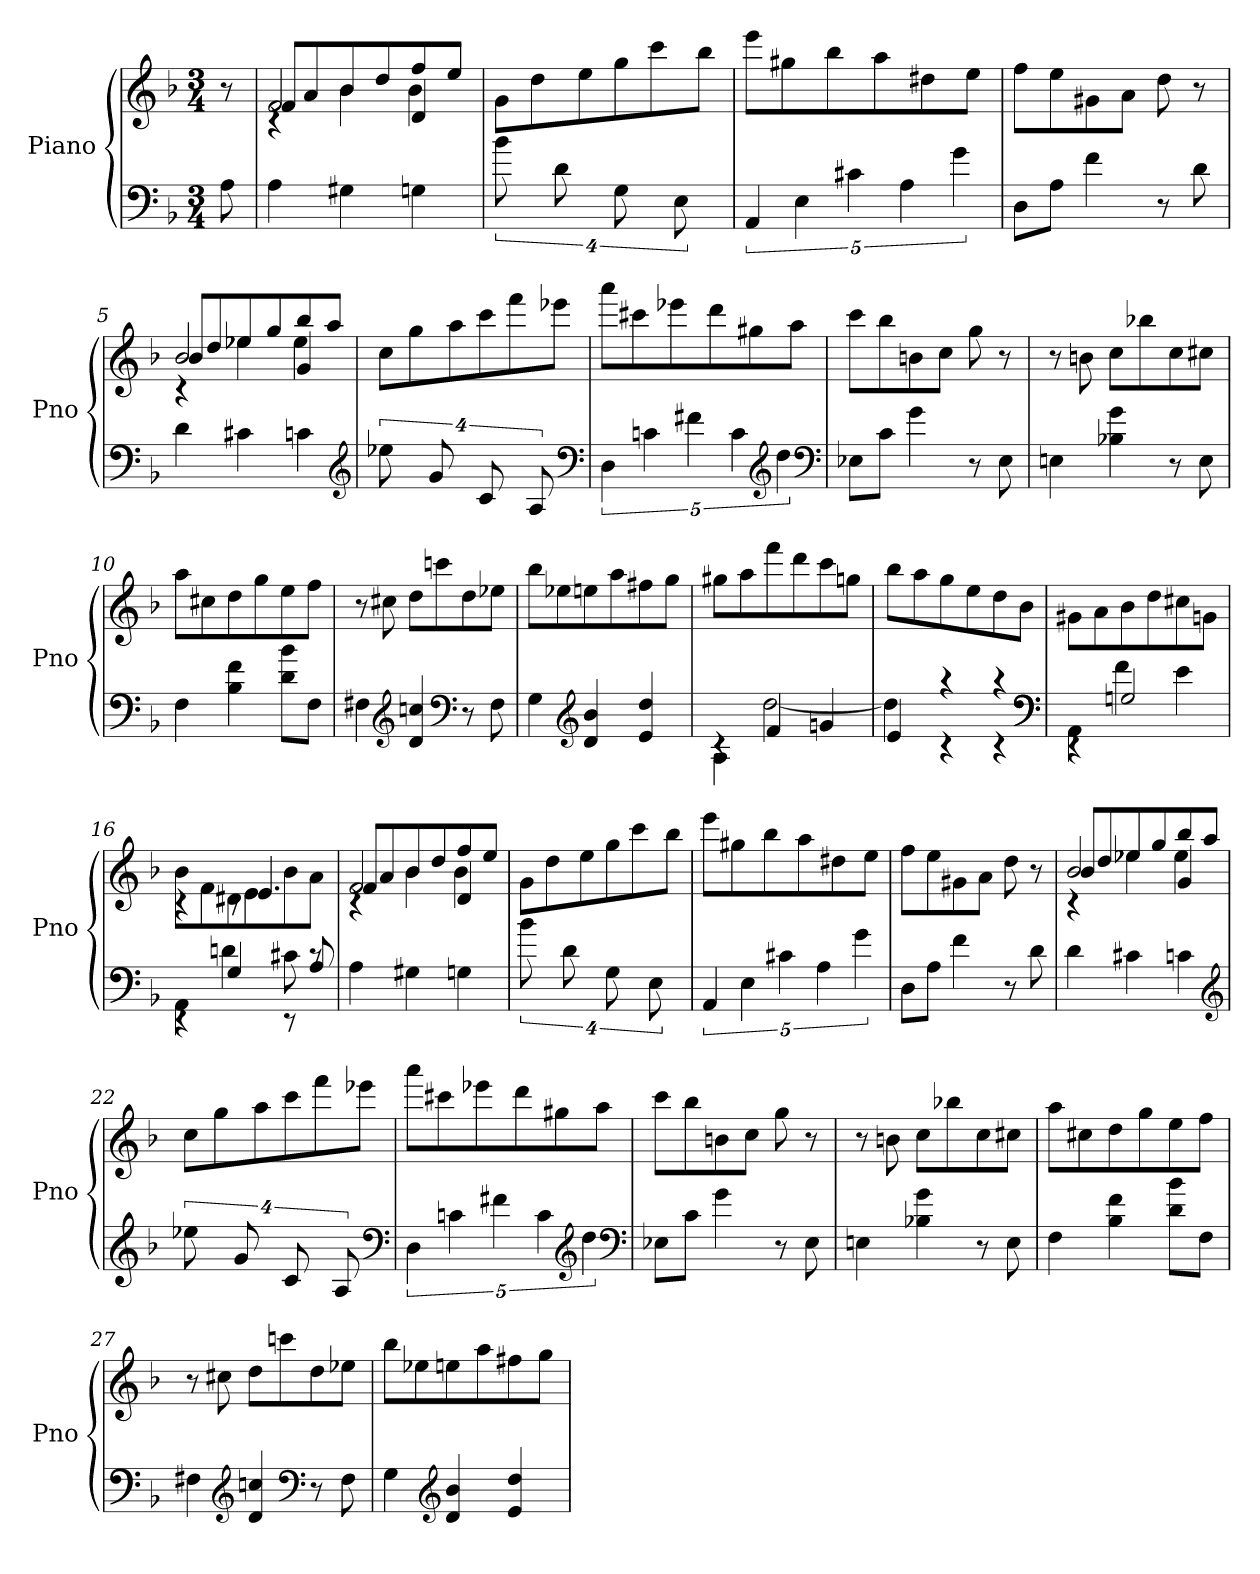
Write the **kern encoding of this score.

**kern	**kern
*part1	*part1
*staff2	*staff1
*I"Piano	*
*I'Pno	*
*clefF4	*clefG2
*k[b-]	*k[b-]
*d:	*d:
*M3/4	*M3/4
=	=
8A	8r
=1	=1
*	*^
*	*	*^
4A	2f	4rc	8fL
.	.	.	8a
4G#X	.	4b-	8b-
.	.	.	8dd
4Gn	4d	4b-	8ff
.	.	.	8eeJ
*	*v	*v	*v
=2	=2
16%3b-	8gL
.	8dd
16%3d	.
.	8ee
16%3G	8gg
.	8ccc
16%3E	.
.	8bb-J
=3	=3
20%3AA	8eeeL
.	8gg#X
20%3E	.
.	8bb-
20%3c#X	.
.	8aa
20%3A	.
.	8dd#X
20%3g	.
.	8eeJ
=4	=4
8DL	8ffL
8AJ	8ee
4f	8g#X
.	8aJ
8r	8dd
8d	8r
=5	=5
*	*^
*	*	*^
4d	2b-	4rc	8b-L
.	.	.	8dd
4c#X	.	4ee-X	8ee-X
.	.	.	8gg
4cn	4g	4ee-	8bb-
.	.	.	8aaJ
*	*v	*v	*v
*clefG2	*
=6	=6
16%3ee-X	8ccL
.	8gg
16%3g	.
.	8aa
16%3c	8ccc
.	8fff
16%3A	.
.	8eee-XJ
*clefF4	*
=7	=7
20%3D	8aaaL
.	8ccc#X
20%3cn	.
.	8eee-X
20%3f#X	.
.	8ddd
20%3c	.
.	8gg#X
*clefG2	*
20%3dd	.
.	8aaJ
*clefF4	*
=8	=8
8E-XL	8cccL
8cJ	8bb-
4g	8bn
.	8ccJ
8r	8gg
8E-	8r
=9	=9
4En	8r
.	8bn
4B-X 4g	8ccL
.	8bb-X
8r	8cc
8E	8cc#XJ
=10	=10
4F	8aaL
.	8cc#X
4B- 4f	8dd
.	8gg
8d 8b-L	8ee
8FJ	8ffJ
=11	=11
4F#X	8r
.	8cc#X
*clefG2	*
4d 4ccn	8ddL
.	8cccn
*clefF4	*
8r	8dd
8F#	8ee-XJ
=12	=12
4G	8bb-L
.	8ee-X
*clefG2	*
4d 4b-	8een
.	8aa
4e 4dd	8ff#X
.	8ggJ
=13	=13
*^	*
4rc	4A	8gg#XL
.	.	8aa
4f	[2dd	8fff
.	.	8ddd
4gn	.	8ccc
.	.	8ggnJ
=14	=14	=14
4e	4dd]	8bb-L
.	.	8aa
4rc	4raa	8gg
.	.	8ee
4rc	4raa	8dd
.	.	8b-J
*clefF4	*	*
=15	=15	=15
4rEE	4AA	8g#XL
.	.	8a
2Gn	4f	8b-
.	.	8dd
.	4e	8cc#X
.	.	8gnJ
=16	=16	=16
*	*	*^
4rEE	4AA	4rc	8b-L
.	.	.	8f
4G	4dn	8rc	8d#X
.	.	4.e	8e
8rEE	8c#X	.	8b-
8A	8rc	.	8aJ
*v	*v	*	*
=17	=17	=17
*	*	*^
4A	2f	4rc	8fL
.	.	.	8a
4G#X	.	4b-	8b-
.	.	.	8dd
4Gn	4d	4b-	8ff
.	.	.	8eeJ
*	*v	*v	*v
=18	=18
16%3b-	8gL
.	8dd
16%3d	.
.	8ee
16%3G	8gg
.	8ccc
16%3E	.
.	8bb-J
=19	=19
20%3AA	8eeeL
.	8gg#X
20%3E	.
.	8bb-
20%3c#X	.
.	8aa
20%3A	.
.	8dd#X
20%3g	.
.	8eeJ
=20	=20
8DL	8ffL
8AJ	8ee
4f	8g#X
.	8aJ
8r	8dd
8d	8r
=21	=21
*	*^
*	*	*^
4d	2b-	4rc	8b-L
.	.	.	8dd
4c#X	.	4ee-X	8ee-X
.	.	.	8gg
4cn	4g	4ee-	8bb-
.	.	.	8aaJ
*	*v	*v	*v
*clefG2	*
=22	=22
16%3ee-X	8ccL
.	8gg
16%3g	.
.	8aa
16%3c	8ccc
.	8fff
16%3A	.
.	8eee-XJ
*clefF4	*
=23	=23
20%3D	8aaaL
.	8ccc#X
20%3cn	.
.	8eee-X
20%3f#X	.
.	8ddd
20%3c	.
.	8gg#X
*clefG2	*
20%3dd	.
.	8aaJ
*clefF4	*
=24	=24
8E-XL	8cccL
8cJ	8bb-
4g	8bn
.	8ccJ
8r	8gg
8E-	8r
=25	=25
4En	8r
.	8bn
4B-X 4g	8ccL
.	8bb-X
8r	8cc
8E	8cc#XJ
=26	=26
4F	8aaL
.	8cc#X
4B- 4f	8dd
.	8gg
8d 8b-L	8ee
8FJ	8ffJ
=27	=27
4F#X	8r
.	8cc#X
*clefG2	*
4d 4ccn	8ddL
.	8cccn
*clefF4	*
8r	8dd
8F#	8ee-XJ
=28	=28
4G	8bb-L
.	8ee-X
*clefG2	*
4d 4b-	8een
.	8aa
4e 4dd	8ff#X
.	8ggJ
=	=
*-	*-
